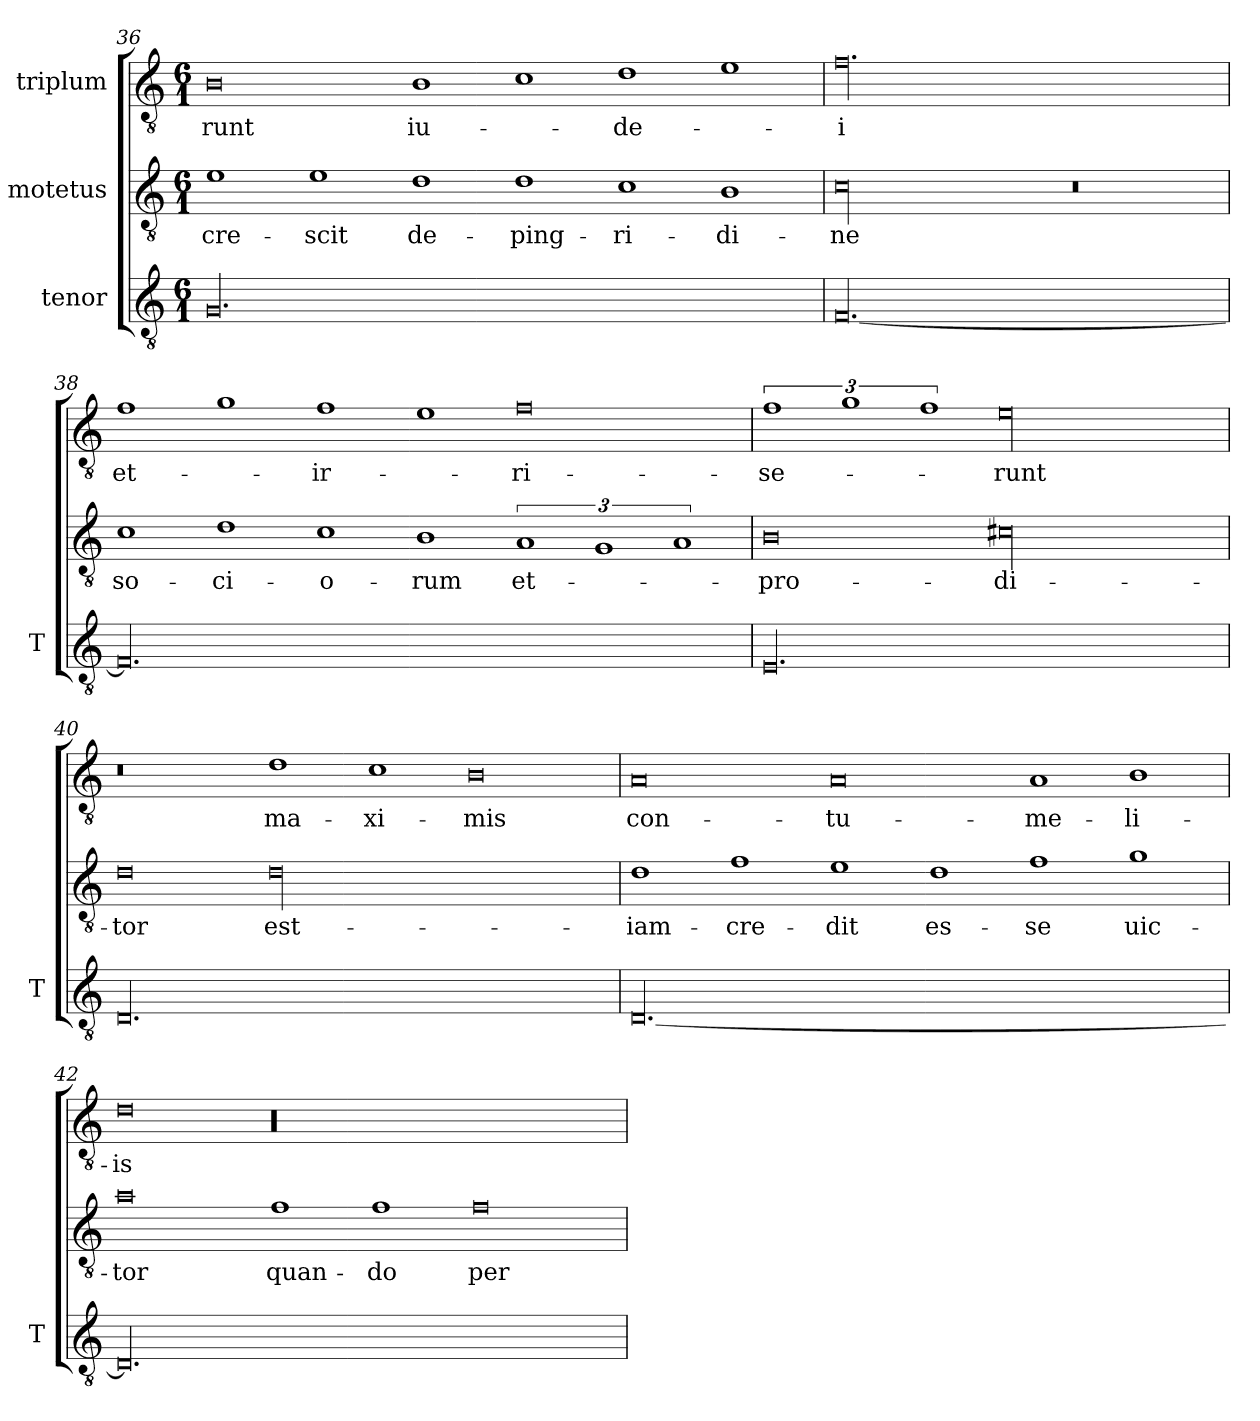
**kern	**kern	**text	**kern	**text
*part3	*part2	*part2	*part1	*part1
*staff3	*staff2	*staff2	*staff1	*staff1
*I"tenor	*I"motetus	*	*I"triplum	*
*I'T	*	*	*	*
*clefGv2	*clefGv2	*	*clefGv2	*
*k[]	*k[]	*	*k[]	*
*C:	*C:	*	*C:	*
*M6/1	*M6/1	*	*M6/1	*
=36	=36	=36	=36	=36
00.G/	1e\	-cre-	0B\	-runt
.	1e\	-scit	.	.
.	1d\	de-	1B\	iu-
.	1d\	ping-	1c\	.
.	1c\	-ri-	1d\	-de-
.	1B\	-di-	1e\	.
=37	=37	=37	=37	=37
[00.F/	00c\	-ne	00.f\	-i
.	0r	.	.	.
=38	=38	=38	=38	=38
00.F/]	1c\	so-	1f\	et-
.	1d\	-ci-	1g\	.
.	1c\	-o-	1f\	ir-
.	1B\	-rum	1e\	.
.	3%2A/	et-	0f\	-ri-
.	3%2G/	.	.	.
.	3%2A/	.	.	.
!!LO:PB:g=z
=39	=39	=39	=39	=39
00.E/	0B\	pro-	3%2f\	-se-
.	.	.	3%2g\	.
.	.	.	3%2f\	.
.	00c#X\	-di-	00e\	-runt
=40	=40	=40	=40	=40
00.D/	0d\	-tor	0r	.
.	00d\	est-	1d\	ma-
.	.	.	1c\	-xi-
.	.	.	0B\	-mis
=41	=41	=41	=41	=41
[00.D/	1d\	iam-	0A/	con-
.	1f\	cre-	.	.
.	1e\	-dit	0A/	-tu-
.	1d\	es-	.	.
.	1f\	-se	1A/	-me-
.	1g\	uic-	1B\	-li-
=42	=42	=42	=42	=42
00.D/]	0a\	-tor	0d\	-is
.	1f\	quan-	00r	.
.	1f\	-do	.	.
.	0f\	per-	.	.
=	=	=	=	=
*-	*-	*-	*-	*-
